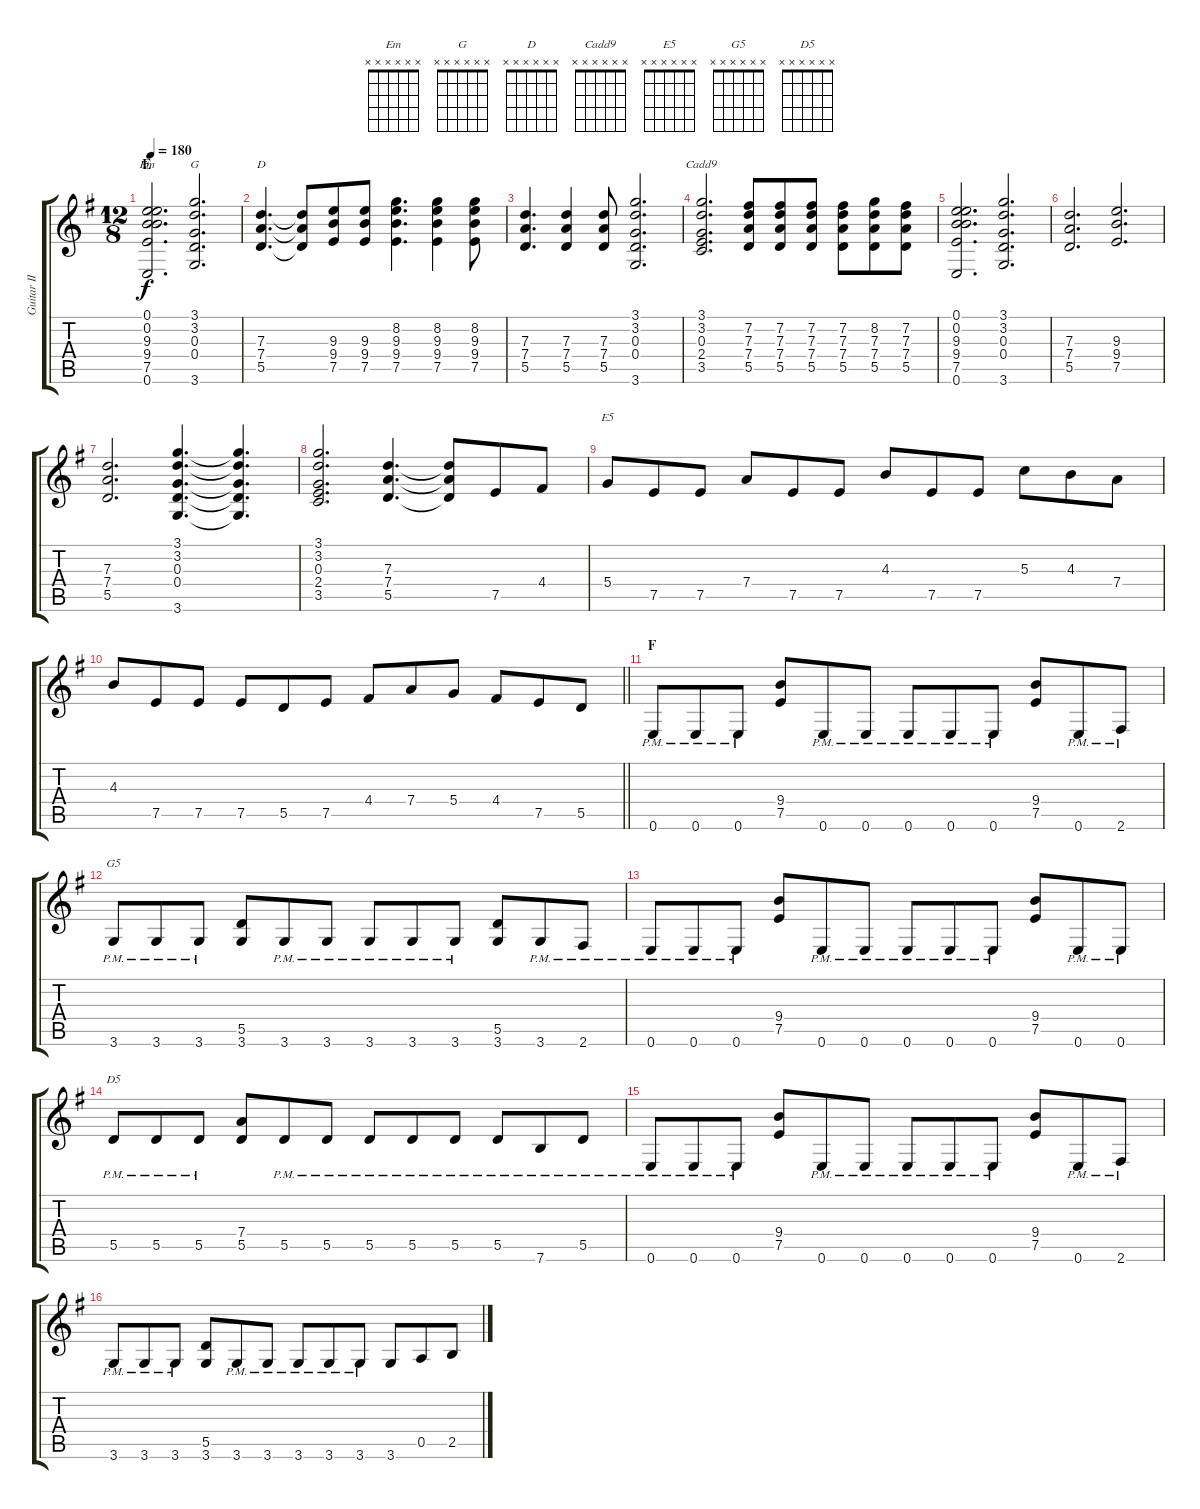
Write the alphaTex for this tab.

\track ("Guitar II" "Guitar II") {instrument distortionguitar}
\staff {score tabs}
\tuning (E4 B3 G3 D3 A2 E2) {hide}
\chord ("Em" x x x x x x)
\chord ("G" x x x x x x)
\chord ("D" x x x x x x)
\chord ("Cadd9" x x x x x x)
\chord ("E5" x x x x x x)
\chord ("G5" x x x x x x)
\chord ("D5" x x x x x x)
\ts (12 8)
\section ("" "E")
\tempo 180
\clef g2
\ks g
(0.1 0.2 9.3 9.4 7.5 0.6).2{d ch "Em" dy f} (3.1 3.2 0.3 0.4 3.6).2{d ch "G"} |
(7.3 7.4 5.5).4{d ch "D"} (7.3{t} 7.4{t} 5.5{t}).8 (9.3 9.4 7.5).8 (9.3 9.4 7.5).8 (8.2 9.3 9.4 7.5).4{d} (8.2 9.3 9.4 7.5).4 (8.2 9.3 9.4 7.5).8 |
(7.3 7.4 5.5).4{d} (7.3 7.4 5.5).4 (7.3 7.4 5.5).8 (3.1 3.2 0.3 0.4 3.6).2{d} |
(3.1 3.2 0.3 2.4 3.5).2{d ch "Cadd9"} (7.2 7.3 7.4 5.5).8 (7.2 7.3 7.4 5.5).8 (7.2 7.3 7.4 5.5).8 (7.2 7.3 7.4 5.5).8 (8.2 7.3 7.4 5.5).8 (7.2 7.3 7.4 5.5).8 |
(0.1 0.2 9.3 9.4 7.5 0.6).2{d} (3.1 3.2 0.3 0.4 3.6).2{d} |
(7.3 7.4 5.5).2{d} (9.3 9.4 7.5).2{d} |
(7.3 7.4 5.5).2{d} (3.1 3.2 0.3 0.4 3.6).4{d} (3.1{t} 3.2{t} 0.3{t} 0.4{t} 3.6{t}).4{d} |
(3.1 3.2 0.3 2.4 3.5).2{d} (7.3 7.4 5.5).4{d} (7.3{t} 7.4{t} 5.5{t}).8 7.5.8 4.4.8 |
5.4.8{ch "E5"} 7.5.8 7.5.8 7.4.8 7.5.8 7.5.8 4.3.8 7.5.8 7.5.8 5.3.8 4.3.8 7.4.8 |
\barLineRight lightlight
4.3.8 7.5.8 7.5.8 7.5.8 5.5.8 7.5.8 4.4.8 7.4.8 5.4.8 4.4.8 7.5.8 5.5.8 |
\section ("" "F")
0.6{pm}.8 0.6{pm}.8 0.6{pm}.8 (9.4 7.5).8 0.6{pm}.8 0.6{pm}.8 0.6{pm}.8 0.6{pm}.8 0.6{pm}.8 (9.4 7.5).8 0.6{pm}.8 2.6{pm}.8 |
3.6{pm}.8{ch "G5"} 3.6{pm}.8 3.6{pm}.8 (5.5 3.6).8 3.6{pm}.8 3.6{pm}.8 3.6{pm}.8 3.6{pm}.8 3.6{pm}.8 (5.5 3.6).8 3.6{pm}.8 2.6{pm}.8 |
0.6{pm}.8 0.6{pm}.8 0.6{pm}.8 (9.4 7.5).8 0.6{pm}.8 0.6{pm}.8 0.6{pm}.8 0.6{pm}.8 0.6{pm}.8 (9.4 7.5).8 0.6{pm}.8 0.6{pm}.8 |
5.5{pm}.8{ch "D5"} 5.5{pm}.8 5.5{pm}.8 (7.4 5.5).8 5.5{pm}.8 5.5{pm}.8 5.5{pm}.8 5.5{pm}.8 5.5{pm}.8 5.5{pm}.8 7.6{pm}.8 5.5{pm}.8 |
0.6{pm}.8 0.6{pm}.8 0.6{pm}.8 (9.4 7.5).8 0.6{pm}.8 0.6{pm}.8 0.6{pm}.8 0.6{pm}.8 0.6{pm}.8 (9.4 7.5).8 0.6{pm}.8 2.6{pm}.8 |
3.6{pm}.8 3.6{pm}.8 3.6{pm}.8 (5.5 3.6).8 3.6{pm}.8 3.6{pm}.8 3.6{pm}.8 3.6{pm}.8 3.6{pm}.8 3.6.8 0.5.8 2.5.8
